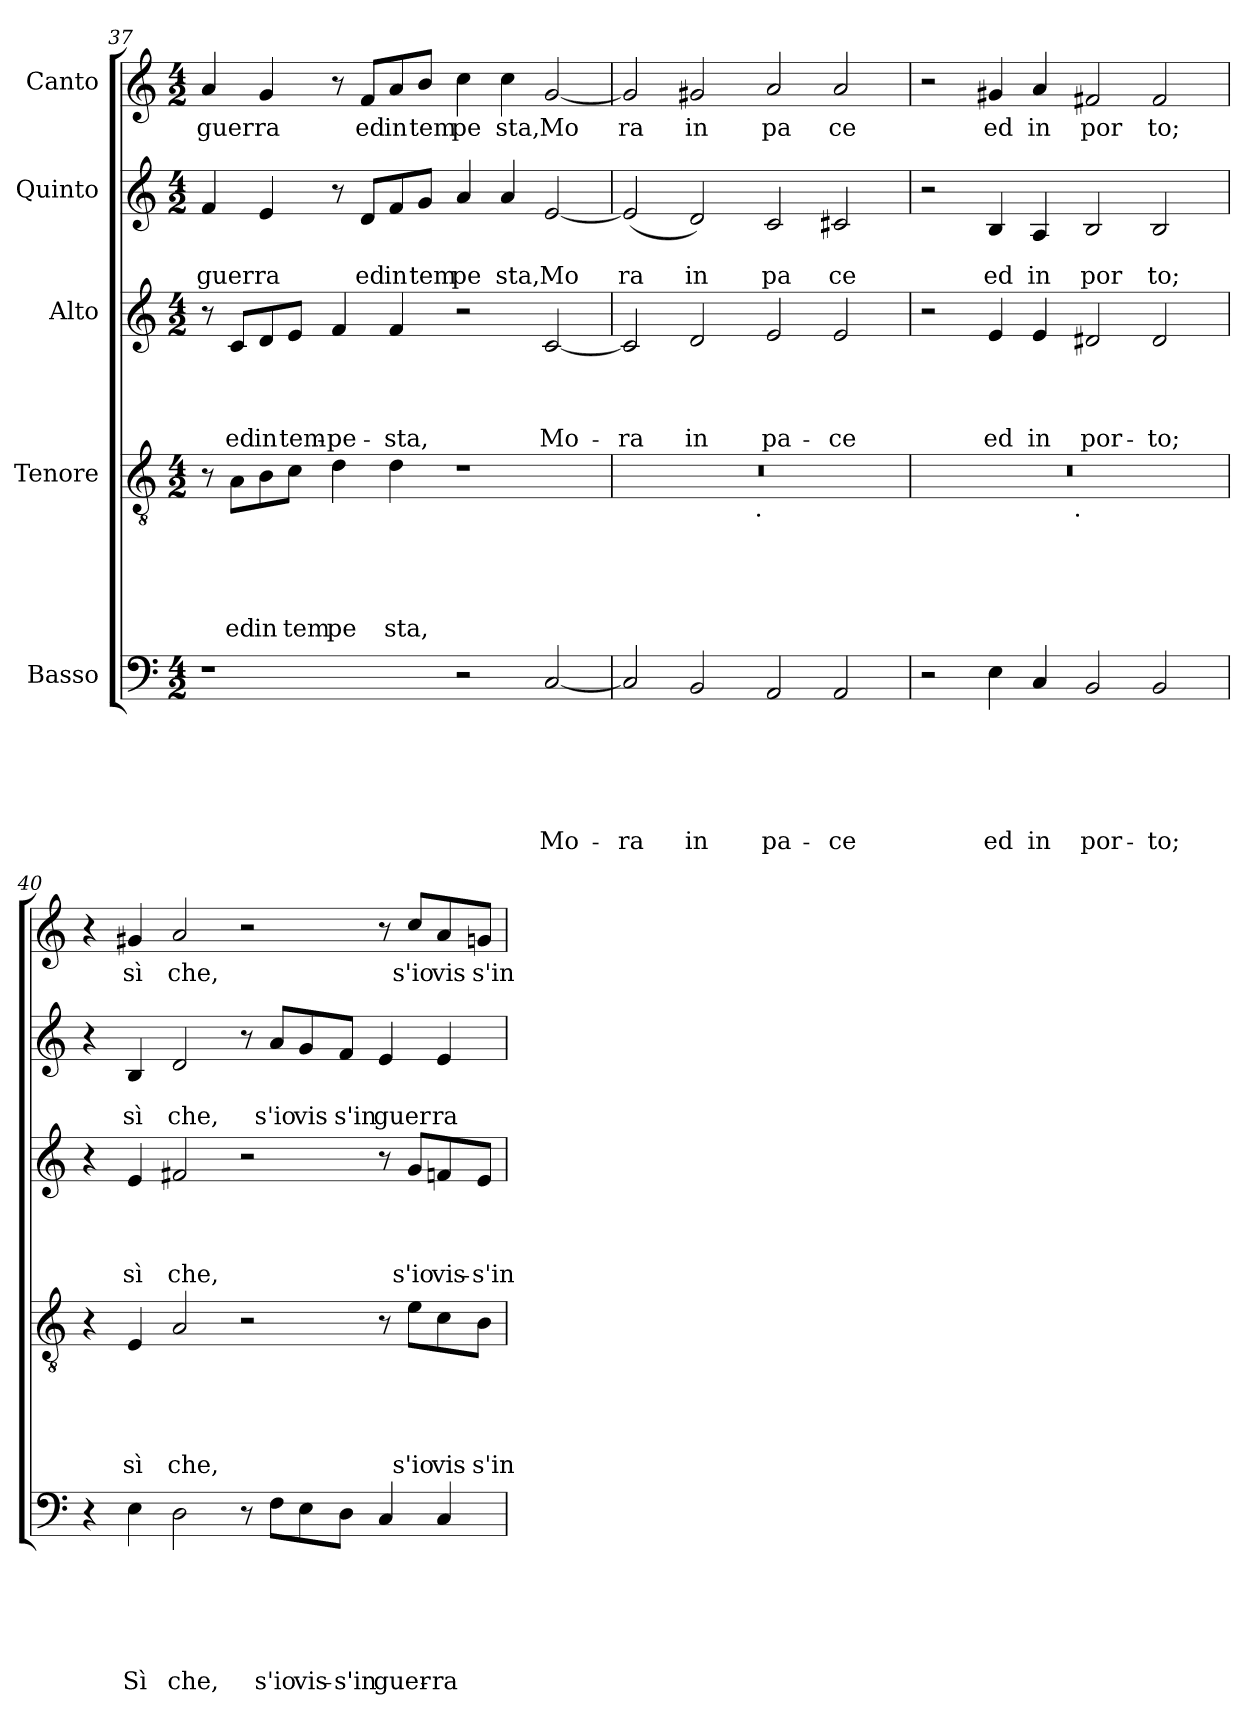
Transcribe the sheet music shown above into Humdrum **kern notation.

**kern	**text	**text	**text	**text	**text	**text	**kern	**text	**text	**text	**text	**text	**kern	**text	**text	**text	**text	**kern	**text	**text	**kern	**text
*part5	*part5	*part5	*part5	*part5	*part5	*part5	*part4	*part4	*part4	*part4	*part4	*part4	*part3	*part3	*part3	*part3	*part3	*part2	*part2	*part2	*part1	*part1
*staff5	*staff5	*staff5	*staff5	*staff5	*staff5	*staff5	*staff4	*staff4	*staff4	*staff4	*staff4	*staff4	*staff3	*staff3	*staff3	*staff3	*staff3	*staff2	*staff2	*staff2	*staff1	*staff1
*I"Basso	*	*	*	*	*	*	*I"Tenore	*	*	*	*	*	*I"Alto	*	*	*	*	*I"Quinto	*	*	*I"Canto	*
*clefF4	*	*	*	*	*	*	*clefGv2	*	*	*	*	*	*clefG2	*	*	*	*	*clefG2	*	*	*clefG2	*
*k[]	*	*	*	*	*	*	*k[]	*	*	*	*	*	*k[]	*	*	*	*	*k[]	*	*	*k[]	*
*C:	*	*	*	*	*	*	*C:	*	*	*	*	*	*C:	*	*	*	*	*C:	*	*	*C:	*
*M4/2	*	*	*	*	*	*	*M4/2	*	*	*	*	*	*M4/2	*	*	*	*	*M4/2	*	*	*M4/2	*
=37	=37	=37	=37	=37	=37	=37	=37	=37	=37	=37	=37	=37	=37	=37	=37	=37	=37	=37	=37	=37	=37	=37
!	!	!	!	!	!	!	!	!	!	!	!	!	!	!	!	!	!	!	!	!LO:LY:b	!	!LO:LY:b
1r	.	.	.	.	.	.	8r	.	.	.	.	.	8r	.	.	.	.	4f/	.	guer	4a/	guer
!	!	!	!	!	!	!	!	!	!	!	!	!LO:LY:b	!	!	!	!	!LO:LY:b	!	!	!	!	!
.	.	.	.	.	.	.	8A\L	.	.	.	.	ed	8c/L	.	.	.	ed	.	.	.	.	.
!	!	!	!	!	!	!	!	!	!	!	!	!LO:LY:b	!	!	!	!	!LO:LY:b	!	!	!LO:LY:b	!	!LO:LY:b
.	.	.	.	.	.	.	8B\	.	.	.	.	in	8d/	.	.	.	in	4e/	.	ra	4g/	ra
!	!	!	!	!	!	!	!	!	!	!	!	!LO:LY:b	!	!	!	!	!LO:LY:b	!	!	!	!	!
.	.	.	.	.	.	.	8c\J	.	.	.	.	tem	8e/J	.	.	.	tem-	.	.	.	.	.
!	!	!	!	!	!	!	!	!	!	!	!	!LO:LY:b	!	!	!	!	!LO:LY:b	!	!	!	!	!
.	.	.	.	.	.	.	4d\	.	.	.	.	pe	4f/	.	.	.	-pe-	8r	.	.	8r	.
!	!	!	!	!	!	!	!	!	!	!	!	!	!	!	!	!	!	!	!	!LO:LY:b	!	!LO:LY:b
.	.	.	.	.	.	.	.	.	.	.	.	.	.	.	.	.	.	8d/L	.	ed	8f/L	ed
!	!	!	!	!	!	!	!	!	!	!	!	!LO:LY:b	!	!	!	!	!LO:LY:b	!	!	!LO:LY:b	!	!LO:LY:b
.	.	.	.	.	.	.	4d\	.	.	.	.	sta,	4f/	.	.	.	-sta,	8f/	.	in	8a/	in
!	!	!	!	!	!	!	!	!	!	!	!	!	!	!	!	!	!	!	!	!LO:LY:b	!	!LO:LY:b
.	.	.	.	.	.	.	.	.	.	.	.	.	.	.	.	.	.	8g/J	.	tem	8b/J	tem
!	!	!	!	!	!	!	!	!	!	!	!	!	!	!	!	!	!	!	!	!LO:LY:b	!	!LO:LY:b
2r	.	.	.	.	.	.	1r	.	.	.	.	.	2r	.	.	.	.	4a/	.	pe	4cc\	pe
!	!	!	!	!	!	!	!	!	!	!	!	!	!	!	!	!	!	!	!	!LO:LY:b	!	!LO:LY:b
.	.	.	.	.	.	.	.	.	.	.	.	.	.	.	.	.	.	4a/	.	sta,	4cc\	sta,
!	!	!	!	!	!	!LO:LY:b	!	!	!	!	!	!	!	!	!	!	!LO:LY:b	!	!	!LO:LY:b	!	!LO:LY:b
[<2C/	.	.	.	.	.	Mo-	.	.	.	.	.	.	[<2c/	.	.	.	Mo-	[<2e/	.	Mo	[<2g/	Mo
=38	=38	=38	=38	=38	=38	=38	=38	=38	=38	=38	=38	=38	=38	=38	=38	=38	=38	=38	=38	=38	=38	=38
!	!	!	!	!	!	!LO:LY:b	!	!	!	!	!	!	!	!	!	!	!LO:LY:b	!	!	!LO:LY:b	!	!LO:LY:b
*	*	*	*	*	*	*	*^	*	*	*	*	*	*	*	*	*	*	*	*	*	*	*
2C/]	.	.	.	.	.	-ra	0r	2ryy	.	.	.	.	.	2c/]	.	.	.	-ra	(2e/]	.	ra	2g/]	ra
!	!	!	!	!	!	!LO:LY:b	!	!	!	!	!	!	!	!	!	!	!	!LO:LY:b	!	!	!LO:LY:b	!	!LO:LY:b
2BB/	.	.	.	.	.	in	.	4...ryy	.	.	.	.	.	2d/	.	.	.	in	2d/)	.	in	2g#X/	in
!	!	!	!	!	!	!	!	!LO:TX:b:t=.	!	!	!	!	!	!	!	!	!	!	!	!	!	!	!
.	.	.	.	.	.	.	.	1ryy	.	.	.	.	.	.	.	.	.	.	.	.	.	.	.
!	!	!	!	!	!	!LO:LY:b	!	!	!	!	!	!	!	!	!	!	!	!LO:LY:b	!	!	!LO:LY:b	!	!LO:LY:b
2AA/	.	.	.	.	.	pa-	.	.	.	.	.	.	.	2e/	.	.	.	pa-	2c/	.	pa	2a/	pa
!	!	!	!	!	!	!LO:LY:b	!	!	!	!	!	!	!	!	!	!	!	!LO:LY:b	!	!	!LO:LY:b	!	!LO:LY:b
2AA/	.	.	.	.	.	-ce	.	.	.	.	.	.	.	2e/	.	.	.	-ce	2c#X/	.	ce	2a/	ce
.	.	.	.	.	.	.	.	32ryy	.	.	.	.	.	.	.	.	.	.	.	.	.	.	.
=39	=39	=39	=39	=39	=39	=39	=39	=39	=39	=39	=39	=39	=39	=39	=39	=39	=39	=39	=39	=39	=39	=39	=39
2r	.	.	.	.	.	.	0r	2ryy	.	.	.	.	.	2r	.	.	.	.	2r	.	.	2r	.
!	!	!	!	!	!	!LO:LY:b	!	!	!	!	!	!	!	!	!	!	!	!LO:LY:b	!	!	!LO:LY:b	!	!LO:LY:b
4E\	.	.	.	.	.	ed	.	4...ryy	.	.	.	.	.	4e/	.	.	.	ed	4B/	.	ed	4g#X/	ed
!	!	!	!	!	!	!LO:LY:b	!	!	!	!	!	!	!	!	!	!	!	!LO:LY:b	!	!	!LO:LY:b	!	!LO:LY:b
4C/	.	.	.	.	.	in	.	.	.	.	.	.	.	4e/	.	.	.	in	4A/	.	in	4a/	in
!	!	!	!	!	!	!	!	!LO:TX:b:t=.	!	!	!	!	!	!	!	!	!	!	!	!	!	!	!
.	.	.	.	.	.	.	.	1ryy	.	.	.	.	.	.	.	.	.	.	.	.	.	.	.
!	!	!	!	!	!	!LO:LY:b	!	!	!	!	!	!	!	!	!	!	!	!LO:LY:b	!	!	!LO:LY:b	!	!LO:LY:b
2BB/	.	.	.	.	.	por-	.	.	.	.	.	.	.	2d#X/	.	.	.	por-	2B/	.	por	2f#X/	por
!	!	!	!	!	!	!LO:LY:b	!	!	!	!	!	!	!	!	!	!	!	!LO:LY:b	!	!	!LO:LY:b	!	!LO:LY:b
2BB/	.	.	.	.	.	-to;	.	.	.	.	.	.	.	2d#/	.	.	.	-to;	2B/	.	to;	2f#/	to;
.	.	.	.	.	.	.	.	32ryy	.	.	.	.	.	.	.	.	.	.	.	.	.	.	.
*	*	*	*	*	*	*	*v	*v	*	*	*	*	*	*	*	*	*	*	*	*	*	*	*
=40	=40	=40	=40	=40	=40	=40	=40	=40	=40	=40	=40	=40	=40	=40	=40	=40	=40	=40	=40	=40	=40	=40
4r	.	.	.	.	.	.	4r	.	.	.	.	.	4r	.	.	.	.	4r	.	.	4r	.
!	!	!	!	!	!	!LO:LY:b	!	!	!	!	!	!LO:LY:b	!	!	!	!	!LO:LY:b	!	!	!LO:LY:b	!	!LO:LY:b
4E\	.	.	.	.	.	Sì	4E/	.	.	.	.	sì	4e/	.	.	.	sì	4B/	.	sì	4g#X/	sì
!	!	!	!	!	!	!LO:LY:b	!	!	!	!	!	!LO:LY:b	!	!	!	!	!LO:LY:b	!	!	!LO:LY:b	!	!LO:LY:b
2D\	.	.	.	.	.	che,	2A/	.	.	.	.	che,	2f#X/	.	.	.	che,	2d/	.	che,	2a/	che,
8r	.	.	.	.	.	.	2r	.	.	.	.	.	2r	.	.	.	.	8r	.	.	2r	.
!	!	!	!	!	!	!LO:LY:b	!	!	!	!	!	!	!	!	!	!	!	!	!	!LO:LY:b	!	!
8F\L	.	.	.	.	.	s'io	.	.	.	.	.	.	.	.	.	.	.	8a/L	.	s'io	.	.
!	!	!	!	!	!	!LO:LY:b	!	!	!	!	!	!	!	!	!	!	!	!	!	!LO:LY:b	!	!
8E\	.	.	.	.	.	vis-	.	.	.	.	.	.	.	.	.	.	.	8g/	.	vis	.	.
!	!	!	!	!	!	!LO:LY:b	!	!	!	!	!	!	!	!	!	!	!	!	!	!LO:LY:b	!	!
8D\J	.	.	.	.	.	-s'in	.	.	.	.	.	.	.	.	.	.	.	8f/J	.	s'in	.	.
!	!	!	!	!	!	!LO:LY:b	!	!	!	!	!	!	!	!	!	!	!	!	!	!LO:LY:b	!	!
4C/	.	.	.	.	.	guer-	8r	.	.	.	.	.	8r	.	.	.	.	4e/	.	guer	8r	.
!	!	!	!	!	!	!	!	!	!	!	!	!LO:LY:b	!	!	!	!	!LO:LY:b	!	!	!	!	!LO:LY:b
.	.	.	.	.	.	.	8e\L	.	.	.	.	s'io	8g/L	.	.	.	s'io	.	.	.	8cc/L	s'io
!	!	!	!	!	!	!LO:LY:b	!	!	!	!	!	!LO:LY:b	!	!	!	!	!LO:LY:b	!	!	!LO:LY:b	!	!LO:LY:b
4C/	.	.	.	.	.	-ra	8c\	.	.	.	.	vis	8fn/	.	.	.	vis-	4e/	.	ra	8a/	vis
!	!	!	!	!	!	!	!	!	!	!	!	!LO:LY:b	!	!	!	!	!LO:LY:b	!	!	!	!	!LO:LY:b
.	.	.	.	.	.	.	8B\J	.	.	.	.	s'in	8e/J	.	.	.	-s'in	.	.	.	8gn/J	s'in
=	=	=	=	=	=	=	=	=	=	=	=	=	=	=	=	=	=	=	=	=	=	=
*-	*-	*-	*-	*-	*-	*-	*-	*-	*-	*-	*-	*-	*-	*-	*-	*-	*-	*-	*-	*-	*-	*-
